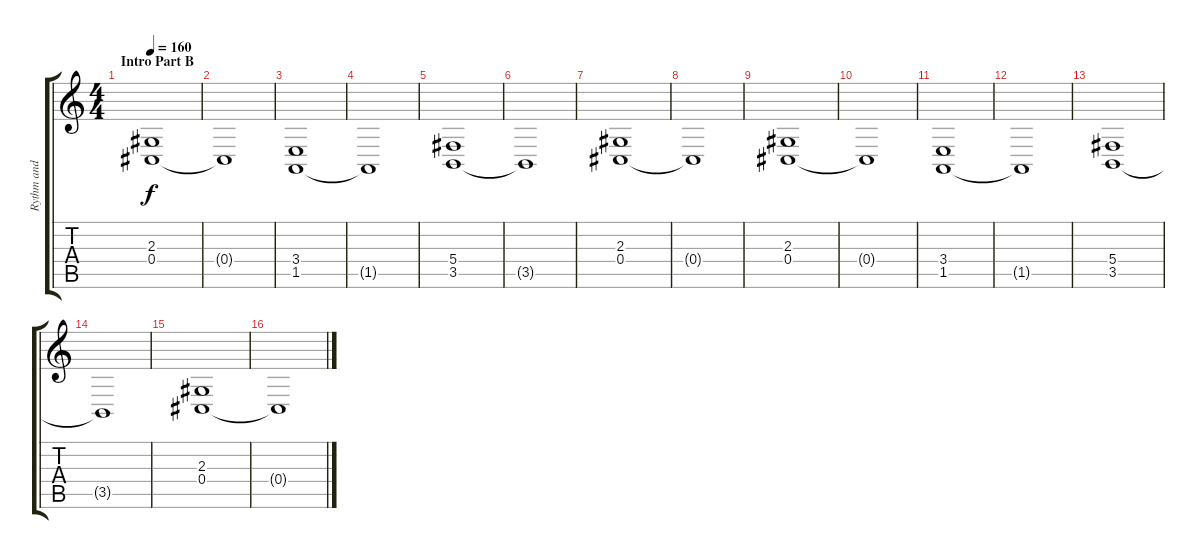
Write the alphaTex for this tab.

\track ("Rythm and Harmony (Everton  Andrade)" "Rythm and ") {instrument stringensemble2}
\staff {score tabs}
\tuning (Eb4 Bb3 Gb3 Db3 Ab2 Eb2) {hide}
\ts (4 4)
\section ("" "Intro Part B")
\tempo 160
\clef g2
\ks c
(2.3 0.4).1{dy f} |
0.4{t}.1 |
(3.4 1.5).1 |
1.5{t}.1 |
(5.4 3.5).1 |
3.5{t}.1 |
(2.3 0.4).1 |
0.4{t}.1 |
(2.3 0.4).1 |
0.4{t}.1 |
(3.4 1.5).1 |
1.5{t}.1 |
(5.4 3.5).1 |
3.5{t}.1 |
(2.3 0.4).1 |
0.4{t}.1
